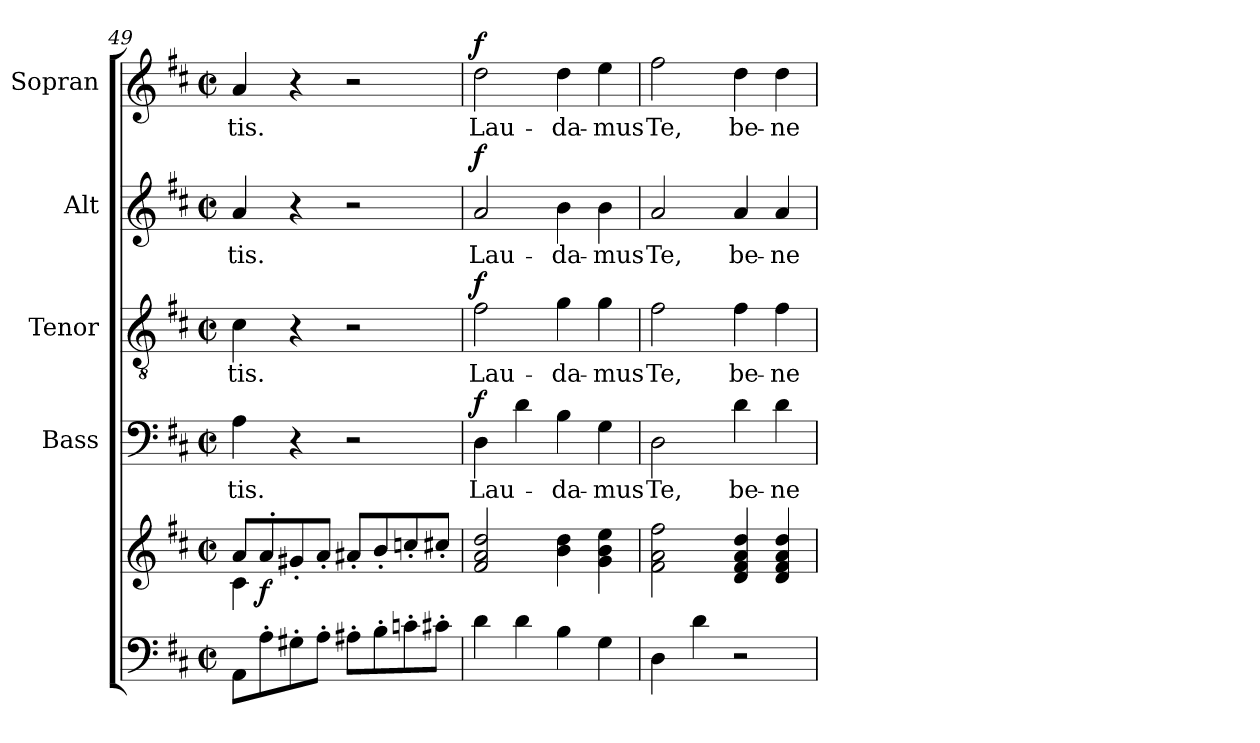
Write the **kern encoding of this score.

**kern	**kern	**dynam	**kern	**text	**dynam	**kern	**text	**dynam	**kern	**text	**dynam	**kern	**text	**dynam
*part5	*part5	*part5	*part4	*part4	*part4	*part3	*part3	*part3	*part2	*part2	*part2	*part1	*part1	*part1
*staff6	*staff5	*staff5/6	*staff4	*staff4	*staff4	*staff3	*staff3	*staff3	*staff2	*staff2	*staff2	*staff1	*staff1	*staff1
*	*	*	*I"Bass	*	*	*I"Tenor	*	*	*I"Alt	*	*	*I"Sopran	*	*
*	*	*	*I'B.	*	*	*I'T.	*	*	*I'A.	*	*	*I'S.	*	*
*clefF4	*clefG2	*	*clefF4	*	*	*clefGv2	*	*	*clefG2	*	*	*clefG2	*	*
*k[f#c#]	*k[f#c#]	*	*k[f#c#]	*	*	*k[f#c#]	*	*	*k[f#c#]	*	*	*k[f#c#]	*	*
*D:	*D:	*	*D:	*	*	*D:	*	*	*D:	*	*	*D:	*	*
*M2/2	*M2/2	*	*M2/2	*	*	*M2/2	*	*	*M2/2	*	*	*M2/2	*	*
*met(c|)	*met(c|)	*	*met(c|)	*	*	*met(c|)	*	*	*met(c|)	*	*	*met(c|)	*	*
=49	=49	=49	=49	=49	=49	=49	=49	=49	=49	=49	=49	=49	=49	=49
*	*^	*	*	*	*	*	*	*	*	*	*	*	*	*
!	!	!	!	!	!LO:LY:b	!	!	!LO:LY:b	!	!	!LO:LY:b	!	!	!LO:LY:b	!
8AA\L	8a/L	4c#\	.	4A\	-tis.	.	4c#\	-tis.	.	4a/	-tis.	.	4a/	-tis.	.
!	!	!	!LO:DY:b	!	!	!	!	!	!	!	!	!	!	!	!
8A'>\	8a'</	.	f	.	.	.	.	.	.	.	.	.	.	.	.
8G#X'>\	8g#X'</	2.ryy	.	4r	.	.	4r	.	.	4r	.	.	4r	.	.
8A'>\J	8a'</J	.	.	.	.	.	.	.	.	.	.	.	.	.	.
8A#X'>\L	8a#X'</L	.	.	2r	.	.	2r	.	.	2r	.	.	2r	.	.
8B'>\	8b'</	.	.	.	.	.	.	.	.	.	.	.	.	.	.
8cn'>\	8ccn'</	.	.	.	.	.	.	.	.	.	.	.	.	.	.
8c#X'>\J	8cc#X'</J	.	.	.	.	.	.	.	.	.	.	.	.	.	.
*	*v	*v	*	*	*	*	*	*	*	*	*	*	*	*	*
=50	=50	=50	=50	=50	=50	=50	=50	=50	=50	=50	=50	=50	=50	=50
!	!	!	!	!LO:LY:b	!LO:DY:a	!	!LO:LY:b	!LO:DY:a	!	!LO:LY:b	!LO:DY:a	!	!LO:LY:b	!LO:DY:a
4d\	2f#/ 2a/ 2dd/	.	4D\	Lau-	f	2f#\	Lau-	f	2a/	Lau-	f	2dd\	Lau-	f
4d\	.	.	4d\	.	.	.	.	.	.	.	.	.	.	.
!	!	!	!	!LO:LY:b	!	!	!LO:LY:b	!	!	!LO:LY:b	!	!	!LO:LY:b	!
4B\	4b\ 4dd\	.	4B\	-da-	.	4g\	-da-	.	4b\	-da-	.	4dd\	-da-	.
!	!	!	!	!LO:LY:b	!	!	!LO:LY:b	!	!	!LO:LY:b	!	!	!LO:LY:b	!
4G\	4g\ 4b\ 4ee\	.	4G\	-mus	.	4g\	-mus	.	4b\	-mus	.	4ee\	-mus	.
!!LO:PB:g=z
=51	=51	=51	=51	=51	=51	=51	=51	=51	=51	=51	=51	=51	=51	=51
!	!	!	!	!LO:LY:b	!	!	!LO:LY:b	!	!	!LO:LY:b	!	!	!LO:LY:b	!
4D\	2f#\ 2a\ 2ff#\	.	2D\	Te,	.	2f#\	Te,	.	2a/	Te,	.	2ff#\	Te,	.
4d\	.	.	.	.	.	.	.	.	.	.	.	.	.	.
!	!	!	!	!LO:LY:b	!	!	!LO:LY:b	!	!	!LO:LY:b	!	!	!LO:LY:b	!
2r	4d/ 4f#/ 4a/ 4dd/	.	4d\	be-	.	4f#\	be-	.	4a/	be-	.	4dd\	be-	.
!	!	!	!	!LO:LY:b	!	!	!LO:LY:b	!	!	!LO:LY:b	!	!	!LO:LY:b	!
.	4d/ 4f#/ 4a/ 4dd/	.	4d\	-ne-	.	4f#\	-ne-	.	4a/	-ne-	.	4dd\	-ne-	.
=	=	=	=	=	=	=	=	=	=	=	=	=	=	=
*-	*-	*-	*-	*-	*-	*-	*-	*-	*-	*-	*-	*-	*-	*-
